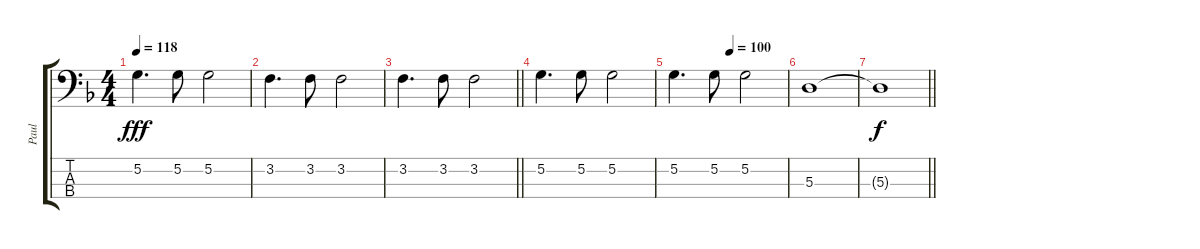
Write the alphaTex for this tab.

\track ("Paul" "Paul") {instrument electricbassfinger}
\staff {score tabs}
\tuning (G2 D2 A1 E1) {hide}
\ts (4 4)
\tempo 118
\clef f4
\ks f
5.2.4{d dy fff} 5.2.8 5.2.2 |
3.2.4{d} 3.2.8 3.2.2 |
\barLineRight lightlight
3.2.4{d} 3.2.8 3.2.2 |
5.2.4{d} 5.2.8 5.2.2 |
\tempo (100 0.5)
5.2.4{d} 5.2.8 5.2.2 |
5.3.1{volume 0} |
\barLineRight lightlight
5.3{t}.1{dy f}
